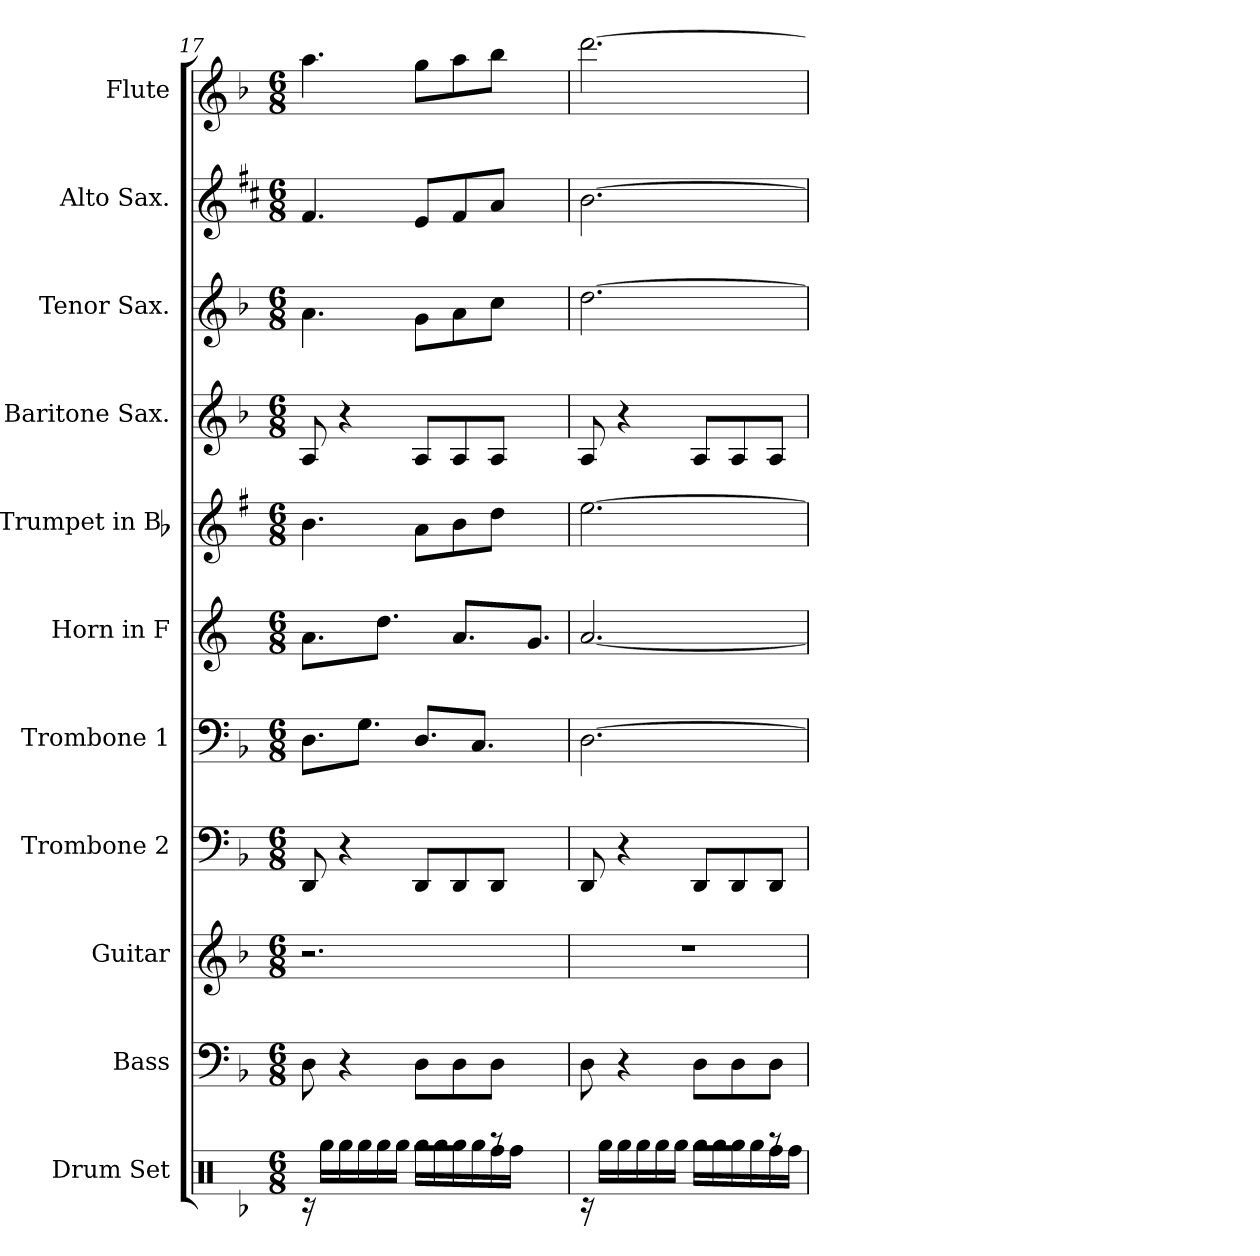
**kern	**kern	**kern	**kern	**kern	**kern	**kern	**kern	**kern	**kern	**kern
*part11	*part10	*part9	*part8	*part7	*part6	*part5	*part4	*part3	*part2	*part1
*staff11	*staff10	*staff9	*staff8	*staff7	*staff6	*staff5	*staff4	*staff3	*staff2	*staff1
*I"Drum Set	*I"Bass	*I"Guitar	*I"Trombone 2	*I"Trombone 1	*I"Horn in F	*I"Trumpet in Bb	*I"Baritone Sax.	*I"Tenor Sax.	*I"Alto Sax.	*I"Flute
*I'D. S.	*I'Bass	*I'Gtr.	*I'Tbn. 2	*I'Tbn. 1	*I'Hn.	*	*I'B. Sx.	*I'T. Sx.	*I'A. Sx.	*I'Fl.
*clefX	*clefF4	*clefG2	*clefF4	*clefF4	*clefG2	*clefG2	*clefG2	*clefG2	*clefG2	*clefG2
*	*ITrd7c12	*ITrd7c12	*	*	*ITrd4c7	*ITrd1c2	*ITrd12c21	*ITrd8c14	*ITrd5c9	*
*k[b-]	*k[b-]	*k[b-]	*k[b-]	*k[b-]	*k[b-]	*k[b-]	*k[b-]	*k[b-]	*k[b-]	*k[b-]
*F:	*F:	*F:	*F:	*F:	*F:	*F:	*F:	*F:	*F:	*F:
*M6/8	*M6/8	*M6/8	*M6/8	*M6/8	*M6/8	*M6/8	*M6/8	*M6/8	*M6/8	*M6/8
=17	=17	=17	=17	=17	=17	=17	=17	=17	=17	=17
!LO:N:head=solid	!	!	!	!	!LO:N:vis=8.	!	!	!	!	!
*^	*	*	*	*	*	*	*	*	*	*
4.R/	16rc	8DD\	2.r	8DD/	8.D\L	4d\L	4.a\	8AA/	4.A\	4.A/	4.aa\
.	16Rgg\LL	.	.	.	.	.	.	.	.	.	.
.	16Rgg\	4r	.	4r	.	.	.	4r	.	.	.
.	16Rgg\	.	.	.	8.G\J	.	.	.	.	.	.
!	!	!	!	!	!	!LO:N:vis=8.	!	!	!	!	!
.	16Rgg\	.	.	.	.	4g\J	.	.	.	.	.
.	16Rgg\JJ	.	.	.	.	.	.	.	.	.	.
!LO:N:head=solid	!	!	!	!	!	!	!	!	!	!	!
8R/L	16Rgg\LL	8DD\L	.	8DD/L	8.D/L	.	8g\L	8AA/L	8G\L	8G/L	8gg\L
.	16Rgg\	.	.	.	.	.	.	.	.	.	.
!LO:N:head=solid	!	!	!	!	!	!LO:N:vis=8.	!	!	!	!	!
8R/J	16Rgg\	8DD\	.	8DD/	.	4d/L	8a\	8AA/	8A\	8A/	8aa\
.	16Rgg\	.	.	.	8.C/J	.	.	.	.	.	.
8raa	16Rff\	8DD\J	.	8DD/J	.	.	8cc\J	8AA/J	8c\J	8c/J	8bb-\J
.	16Rff\JJ	.	.	.	.	.	.	.	.	.	.
!	!	!	!	!	!	!LO:N:vis=8.	!	!	!	!	!
4ryy	4ryy	4ryy	4ryy	4ryy	4ryy	4c/J	4ryy	4ryy	4ryy	4ryy	4ryy
!!LO:PB:g=z
=18	=18	=18	=18	=18	=18	=18	=18	=18	=18	=18	=18
!LO:N:head=solid	!	!	!	!	!	!	!	!	!	!	!
4.R/	16rc	8DD\	2.r	8DD/	[2.D\	[2.d/	[2.dd\	8AA/	[2.d\	[2.d\	[2.ddd\
.	16Rgg\LL	.	.	.	.	.	.	.	.	.	.
.	16Rgg\	4r	.	4r	.	.	.	4r	.	.	.
.	16Rgg\	.	.	.	.	.	.	.	.	.	.
.	16Rgg\	.	.	.	.	.	.	.	.	.	.
.	16Rgg\JJ	.	.	.	.	.	.	.	.	.	.
!LO:N:head=solid	!	!	!	!	!	!	!	!	!	!	!
8R/L	16Rgg\LL	8DD\L	.	8DD/L	.	.	.	8AA/L	.	.	.
.	16Rgg\	.	.	.	.	.	.	.	.	.	.
!LO:N:head=solid	!	!	!	!	!	!	!	!	!	!	!
8R/J	16Rgg\	8DD\	.	8DD/	.	.	.	8AA/	.	.	.
.	16Rgg\	.	.	.	.	.	.	.	.	.	.
8raa	16Rff\	8DD\J	.	8DD/J	.	.	.	8AA/J	.	.	.
.	16Rff\JJ	.	.	.	.	.	.	.	.	.	.
*v	*v	*	*	*	*	*	*	*	*	*	*
=	=	=	=	=	=	=	=	=	=	=
*-	*-	*-	*-	*-	*-	*-	*-	*-	*-	*-
